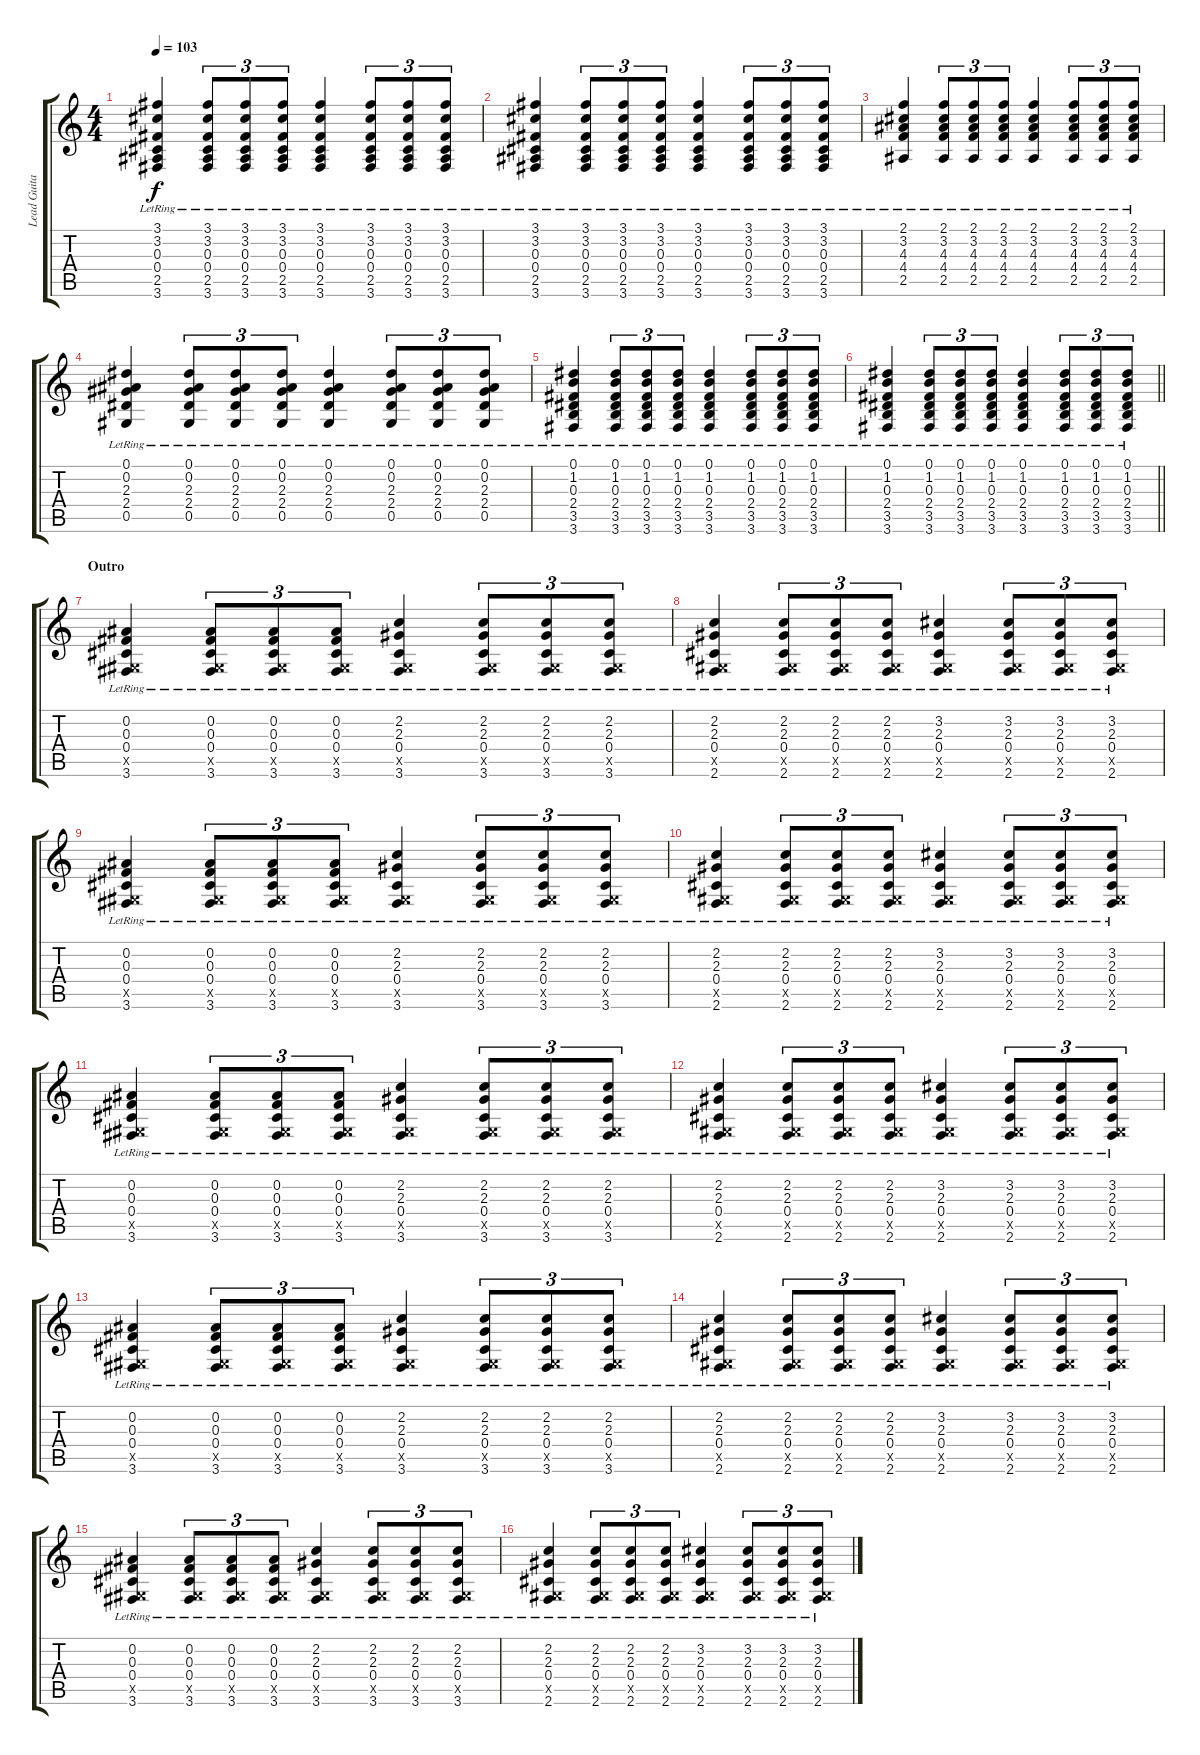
\track ("Lead Guitar" "Lead Guita") {instrument acousticguitarsteel bank 77}
\staff {score tabs}
\tuning (Eb4 Bb3 Gb3 Db3 Ab2 Eb2) {hide}
\ts (4 4)
\tempo 103
\clef g2
\ks c
(3.1{lr} 3.2{lr} 0.3{lr} 0.4{lr} 2.5{lr} 3.6{lr}).4{dy f} (3.1{lr} 3.2{lr} 0.3{lr} 0.4{lr} 2.5{lr} 3.6{lr}).8{tu (3 2)} (3.1{lr} 3.2{lr} 0.3{lr} 0.4{lr} 2.5{lr} 3.6{lr}).8{tu (3 2)} (3.1{lr} 3.2{lr} 0.3{lr} 0.4{lr} 2.5{lr} 3.6{lr}).8{tu (3 2)} (3.1{lr} 3.2{lr} 0.3{lr} 0.4{lr} 2.5{lr} 3.6{lr}).4 (3.1{lr} 3.2{lr} 0.3{lr} 0.4{lr} 2.5{lr} 3.6{lr}).8{tu (3 2)} (3.1{lr} 3.2{lr} 0.3{lr} 0.4{lr} 2.5{lr} 3.6{lr}).8{tu (3 2)} (3.1{lr} 3.2{lr} 0.3{lr} 0.4{lr} 2.5{lr} 3.6{lr}).8{tu (3 2)} |
(3.1{lr} 3.2{lr} 0.3{lr} 0.4{lr} 2.5{lr} 3.6{lr}).4 (3.1{lr} 3.2{lr} 0.3{lr} 0.4{lr} 2.5{lr} 3.6{lr}).8{tu (3 2)} (3.1{lr} 3.2{lr} 0.3{lr} 0.4{lr} 2.5{lr} 3.6{lr}).8{tu (3 2)} (3.1{lr} 3.2{lr} 0.3{lr} 0.4{lr} 2.5{lr} 3.6{lr}).8{tu (3 2)} (3.1{lr} 3.2{lr} 0.3{lr} 0.4{lr} 2.5{lr} 3.6{lr}).4 (3.1{lr} 3.2{lr} 0.3{lr} 0.4{lr} 2.5{lr} 3.6{lr}).8{tu (3 2)} (3.1{lr} 3.2{lr} 0.3{lr} 0.4{lr} 2.5{lr} 3.6{lr}).8{tu (3 2)} (3.1{lr} 3.2{lr} 0.3{lr} 0.4{lr} 2.5{lr} 3.6{lr}).8{tu (3 2)} |
(2.1{lr} 3.2{lr} 4.3{lr} 4.4{lr} 2.5{lr}).4 (2.1{lr} 3.2{lr} 4.3{lr} 4.4{lr} 2.5{lr}).8{tu (3 2)} (2.1{lr} 3.2{lr} 4.3{lr} 4.4{lr} 2.5{lr}).8{tu (3 2)} (2.1{lr} 3.2{lr} 4.3{lr} 4.4{lr} 2.5{lr}).8{tu (3 2)} (2.1{lr} 3.2{lr} 4.3{lr} 4.4{lr} 2.5{lr}).4 (2.1{lr} 3.2{lr} 4.3{lr} 4.4{lr} 2.5{lr}).8{tu (3 2)} (2.1{lr} 3.2{lr} 4.3{lr} 4.4{lr} 2.5{lr}).8{tu (3 2)} (2.1{lr} 3.2{lr} 4.3{lr} 4.4{lr} 2.5{lr}).8{tu (3 2)} |
(0.1{lr} 0.2{lr} 2.3{lr} 2.4{lr} 0.5{lr}).4 (0.1{lr} 0.2{lr} 2.3{lr} 2.4{lr} 0.5{lr}).8{tu (3 2)} (0.1{lr} 0.2{lr} 2.3{lr} 2.4{lr} 0.5{lr}).8{tu (3 2)} (0.1{lr} 0.2{lr} 2.3{lr} 2.4{lr} 0.5{lr}).8{tu (3 2)} (0.1{lr} 0.2{lr} 2.3{lr} 2.4{lr} 0.5{lr}).4 (0.1{lr} 0.2{lr} 2.3{lr} 2.4{lr} 0.5{lr}).8{tu (3 2)} (0.1{lr} 0.2{lr} 2.3{lr} 2.4{lr} 0.5{lr}).8{tu (3 2)} (0.1{lr} 0.2{lr} 2.3{lr} 2.4{lr} 0.5{lr}).8{tu (3 2)} |
(0.1{lr} 1.2{lr} 0.3{lr} 2.4{lr} 3.5{lr} 3.6{lr}).4 (0.1{lr} 1.2{lr} 0.3{lr} 2.4{lr} 3.5{lr} 3.6{lr}).8{tu (3 2)} (0.1{lr} 1.2{lr} 0.3{lr} 2.4{lr} 3.5{lr} 3.6{lr}).8{tu (3 2)} (0.1{lr} 1.2{lr} 0.3{lr} 2.4{lr} 3.5{lr} 3.6{lr}).8{tu (3 2)} (0.1{lr} 1.2{lr} 0.3{lr} 2.4{lr} 3.5{lr} 3.6{lr}).4 (0.1{lr} 1.2{lr} 0.3{lr} 2.4{lr} 3.5{lr} 3.6{lr}).8{tu (3 2)} (0.1{lr} 1.2{lr} 0.3{lr} 2.4{lr} 3.5{lr} 3.6{lr}).8{tu (3 2)} (0.1{lr} 1.2{lr} 0.3{lr} 2.4{lr} 3.5{lr} 3.6{lr}).8{tu (3 2)} |
\barLineRight lightlight
(0.1{lr} 1.2{lr} 0.3{lr} 2.4{lr} 3.5{lr} 3.6{lr}).4 (0.1{lr} 1.2{lr} 0.3{lr} 2.4{lr} 3.5{lr} 3.6{lr}).8{tu (3 2)} (0.1{lr} 1.2{lr} 0.3{lr} 2.4{lr} 3.5{lr} 3.6{lr}).8{tu (3 2)} (0.1{lr} 1.2{lr} 0.3{lr} 2.4{lr} 3.5{lr} 3.6{lr}).8{tu (3 2)} (0.1{lr} 1.2{lr} 0.3{lr} 2.4{lr} 3.5{lr} 3.6{lr}).4 (0.1{lr} 1.2{lr} 0.3{lr} 2.4{lr} 3.5{lr} 3.6{lr}).8{tu (3 2)} (0.1{lr} 1.2{lr} 0.3{lr} 2.4{lr} 3.5{lr} 3.6{lr}).8{tu (3 2)} (0.1{lr} 1.2{lr} 0.3{lr} 2.4{lr} 3.5{lr} 3.6{lr}).8{tu (3 2)} |
\section ("" "Outro")
(0.2{lr} 0.3{lr} 0.4{lr} 0.5{x} 3.6{lr}).4 (0.2{lr} 0.3{lr} 0.4{lr} 0.5{x} 3.6{lr}).8{tu (3 2)} (0.2{lr} 0.3{lr} 0.4{lr} 0.5{x} 3.6{lr}).8{tu (3 2)} (0.2{lr} 0.3{lr} 0.4{lr} 0.5{x} 3.6{lr}).8{tu (3 2)} (2.2{lr} 2.3{lr} 0.4{lr} 0.5{x} 3.6{lr}).4 (2.2{lr} 2.3{lr} 0.4{lr} 0.5{x} 3.6{lr}).8{tu (3 2)} (2.2{lr} 2.3{lr} 0.4{lr} 0.5{x} 3.6{lr}).8{tu (3 2)} (2.2{lr} 2.3{lr} 0.4{lr} 0.5{x} 3.6{lr}).8{tu (3 2)} |
(2.2{lr} 2.3{lr} 0.4{lr} 0.5{x} 2.6{lr}).4 (2.2{lr} 2.3{lr} 0.4{lr} 0.5{x} 2.6{lr}).8{tu (3 2)} (2.2{lr} 2.3{lr} 0.4{lr} 0.5{x} 2.6{lr}).8{tu (3 2)} (2.2{lr} 2.3{lr} 0.4{lr} 0.5{x} 2.6{lr}).8{tu (3 2)} (3.2{lr} 2.3{lr} 0.4{lr} 0.5{x} 2.6{lr}).4 (3.2{lr} 2.3{lr} 0.4{lr} 0.5{x} 2.6{lr}).8{tu (3 2)} (3.2{lr} 2.3{lr} 0.4{lr} 0.5{x} 2.6{lr}).8{tu (3 2)} (3.2{lr} 2.3{lr} 0.4{lr} 0.5{x} 2.6{lr}).8{tu (3 2)} |
(0.2{lr} 0.3{lr} 0.4{lr} 0.5{x} 3.6{lr}).4 (0.2{lr} 0.3{lr} 0.4{lr} 0.5{x} 3.6{lr}).8{tu (3 2)} (0.2{lr} 0.3{lr} 0.4{lr} 0.5{x} 3.6{lr}).8{tu (3 2)} (0.2{lr} 0.3{lr} 0.4{lr} 0.5{x} 3.6{lr}).8{tu (3 2)} (2.2{lr} 2.3{lr} 0.4{lr} 0.5{x} 3.6{lr}).4 (2.2{lr} 2.3{lr} 0.4{lr} 0.5{x} 3.6{lr}).8{tu (3 2)} (2.2{lr} 2.3{lr} 0.4{lr} 0.5{x} 3.6{lr}).8{tu (3 2)} (2.2{lr} 2.3{lr} 0.4{lr} 0.5{x} 3.6{lr}).8{tu (3 2)} |
(2.2{lr} 2.3{lr} 0.4{lr} 0.5{x} 2.6{lr}).4 (2.2{lr} 2.3{lr} 0.4{lr} 0.5{x} 2.6{lr}).8{tu (3 2)} (2.2{lr} 2.3{lr} 0.4{lr} 0.5{x} 2.6{lr}).8{tu (3 2)} (2.2{lr} 2.3{lr} 0.4{lr} 0.5{x} 2.6{lr}).8{tu (3 2)} (3.2{lr} 2.3{lr} 0.4{lr} 0.5{x} 2.6{lr}).4 (3.2{lr} 2.3{lr} 0.4{lr} 0.5{x} 2.6{lr}).8{tu (3 2)} (3.2{lr} 2.3{lr} 0.4{lr} 0.5{x} 2.6{lr}).8{tu (3 2)} (3.2{lr} 2.3{lr} 0.4{lr} 0.5{x} 2.6{lr}).8{tu (3 2)} |
(0.2{lr} 0.3{lr} 0.4{lr} 0.5{x} 3.6{lr}).4 (0.2{lr} 0.3{lr} 0.4{lr} 0.5{x} 3.6{lr}).8{tu (3 2)} (0.2{lr} 0.3{lr} 0.4{lr} 0.5{x} 3.6{lr}).8{tu (3 2)} (0.2{lr} 0.3{lr} 0.4{lr} 0.5{x} 3.6{lr}).8{tu (3 2)} (2.2{lr} 2.3{lr} 0.4{lr} 0.5{x} 3.6{lr}).4 (2.2{lr} 2.3{lr} 0.4{lr} 0.5{x} 3.6{lr}).8{tu (3 2)} (2.2{lr} 2.3{lr} 0.4{lr} 0.5{x} 3.6{lr}).8{tu (3 2)} (2.2{lr} 2.3{lr} 0.4{lr} 0.5{x} 3.6{lr}).8{tu (3 2)} |
(2.2{lr} 2.3{lr} 0.4{lr} 0.5{x} 2.6{lr}).4 (2.2{lr} 2.3{lr} 0.4{lr} 0.5{x} 2.6{lr}).8{tu (3 2)} (2.2{lr} 2.3{lr} 0.4{lr} 0.5{x} 2.6{lr}).8{tu (3 2)} (2.2{lr} 2.3{lr} 0.4{lr} 0.5{x} 2.6{lr}).8{tu (3 2)} (3.2{lr} 2.3{lr} 0.4{lr} 0.5{x} 2.6{lr}).4 (3.2{lr} 2.3{lr} 0.4{lr} 0.5{x} 2.6{lr}).8{tu (3 2)} (3.2{lr} 2.3{lr} 0.4{lr} 0.5{x} 2.6{lr}).8{tu (3 2)} (3.2{lr} 2.3{lr} 0.4{lr} 0.5{x} 2.6{lr}).8{tu (3 2)} |
(0.2{lr} 0.3{lr} 0.4{lr} 0.5{x} 3.6{lr}).4 (0.2{lr} 0.3{lr} 0.4{lr} 0.5{x} 3.6{lr}).8{tu (3 2)} (0.2{lr} 0.3{lr} 0.4{lr} 0.5{x} 3.6{lr}).8{tu (3 2)} (0.2{lr} 0.3{lr} 0.4{lr} 0.5{x} 3.6{lr}).8{tu (3 2)} (2.2{lr} 2.3{lr} 0.4{lr} 0.5{x} 3.6{lr}).4 (2.2{lr} 2.3{lr} 0.4{lr} 0.5{x} 3.6{lr}).8{tu (3 2)} (2.2{lr} 2.3{lr} 0.4{lr} 0.5{x} 3.6{lr}).8{tu (3 2)} (2.2{lr} 2.3{lr} 0.4{lr} 0.5{x} 3.6{lr}).8{tu (3 2)} |
(2.2{lr} 2.3{lr} 0.4{lr} 0.5{x} 2.6{lr}).4 (2.2{lr} 2.3{lr} 0.4{lr} 0.5{x} 2.6{lr}).8{tu (3 2)} (2.2{lr} 2.3{lr} 0.4{lr} 0.5{x} 2.6{lr}).8{tu (3 2)} (2.2{lr} 2.3{lr} 0.4{lr} 0.5{x} 2.6{lr}).8{tu (3 2)} (3.2{lr} 2.3{lr} 0.4{lr} 0.5{x} 2.6{lr}).4 (3.2{lr} 2.3{lr} 0.4{lr} 0.5{x} 2.6{lr}).8{tu (3 2)} (3.2{lr} 2.3{lr} 0.4{lr} 0.5{x} 2.6{lr}).8{tu (3 2)} (3.2{lr} 2.3{lr} 0.4{lr} 0.5{x} 2.6{lr}).8{tu (3 2)} |
(0.2{lr} 0.3{lr} 0.4{lr} 0.5{x} 3.6{lr}).4 (0.2{lr} 0.3{lr} 0.4{lr} 0.5{x} 3.6{lr}).8{tu (3 2)} (0.2{lr} 0.3{lr} 0.4{lr} 0.5{x} 3.6{lr}).8{tu (3 2)} (0.2{lr} 0.3{lr} 0.4{lr} 0.5{x} 3.6{lr}).8{tu (3 2)} (2.2{lr} 2.3{lr} 0.4{lr} 0.5{x} 3.6{lr}).4 (2.2{lr} 2.3{lr} 0.4{lr} 0.5{x} 3.6{lr}).8{tu (3 2)} (2.2{lr} 2.3{lr} 0.4{lr} 0.5{x} 3.6{lr}).8{tu (3 2)} (2.2{lr} 2.3{lr} 0.4{lr} 0.5{x} 3.6{lr}).8{tu (3 2)} |
(2.2{lr} 2.3{lr} 0.4{lr} 0.5{x} 2.6{lr}).4 (2.2{lr} 2.3{lr} 0.4{lr} 0.5{x} 2.6{lr}).8{tu (3 2)} (2.2{lr} 2.3{lr} 0.4{lr} 0.5{x} 2.6{lr}).8{tu (3 2)} (2.2{lr} 2.3{lr} 0.4{lr} 0.5{x} 2.6{lr}).8{tu (3 2)} (3.2{lr} 2.3{lr} 0.4{lr} 0.5{x} 2.6{lr}).4 (3.2{lr} 2.3{lr} 0.4{lr} 0.5{x} 2.6{lr}).8{tu (3 2)} (3.2{lr} 2.3{lr} 0.4{lr} 0.5{x} 2.6{lr}).8{tu (3 2)} (3.2{lr} 2.3{lr} 0.4{lr} 0.5{x} 2.6{lr}).8{tu (3 2)}
